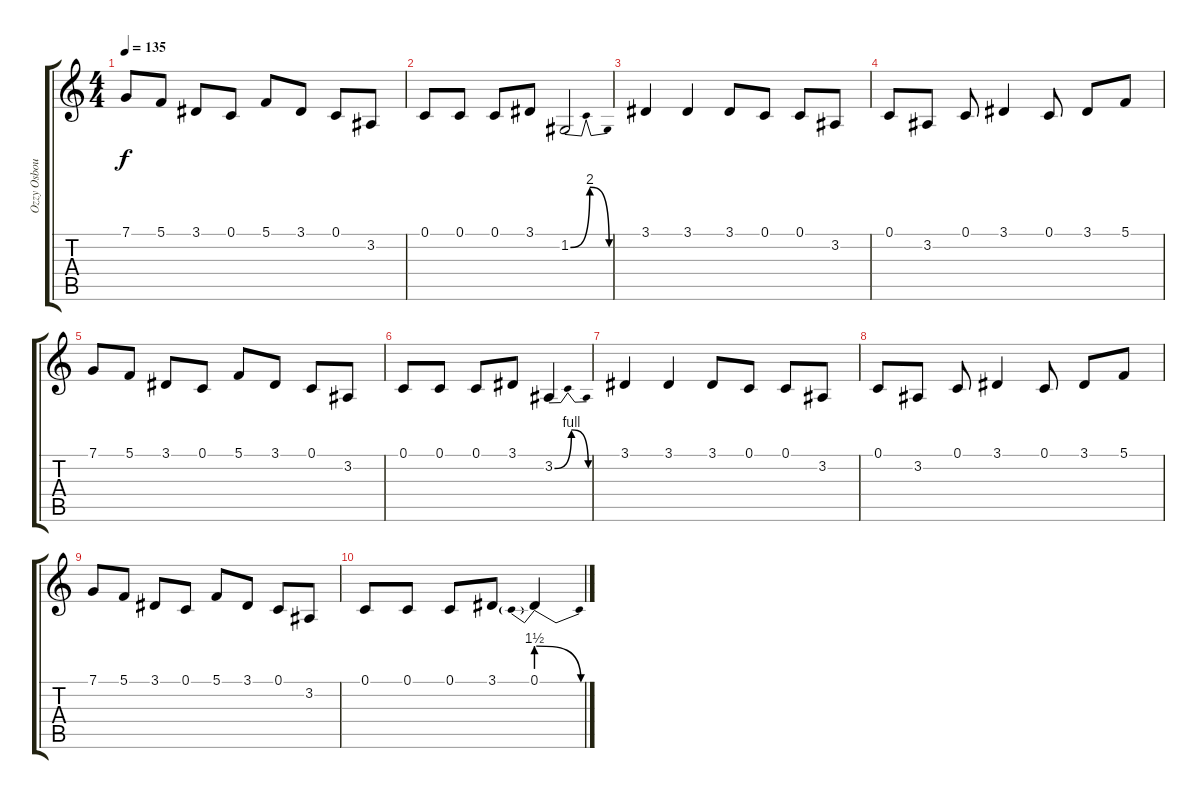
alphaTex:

\track ("Ozzy Osbourne" "Ozzy Osbou") {instrument tangoaccordion}
\staff {score tabs}
\tuning (C4 G3 Eb3 Bb2 F2 C2) {hide}
\ts (4 4)
\tempo 135
\clef g2
\ks c
7.1.8{dy f} 5.1.8 3.1.8 0.1.8 5.1.8 3.1.8 0.1.8 3.2.8 |
0.1.8 0.1.8 0.1.8 3.1.8 1.2{be (bendrelease 0 0 15 8 40 8 60 0)}.2 |
3.1.4 3.1.4 3.1.8 0.1.8 0.1.8 3.2.8 |
0.1.8 3.2.8 0.1.8 3.1.4 0.1.8 3.1.8 5.1.8 |
7.1.8 5.1.8 3.1.8 0.1.8 5.1.8 3.1.8 0.1.8 3.2.8 |
0.1.8 0.1.8 0.1.8 3.1.8 3.2{be (bendrelease 0 0 15 4 40 4 60 0)}.4 |
3.1.4 3.1.4 3.1.8 0.1.8 0.1.8 3.2.8 |
0.1.8 3.2.8 0.1.8 3.1.4 0.1.8 3.1.8 5.1.8 |
7.1.8 5.1.8 3.1.8 0.1.8 5.1.8 3.1.8 0.1.8 3.2.8 |
0.1.8 0.1.8 0.1.8 3.1.8 0.1{be (prebendrelease 0 6 60 0)}.4
